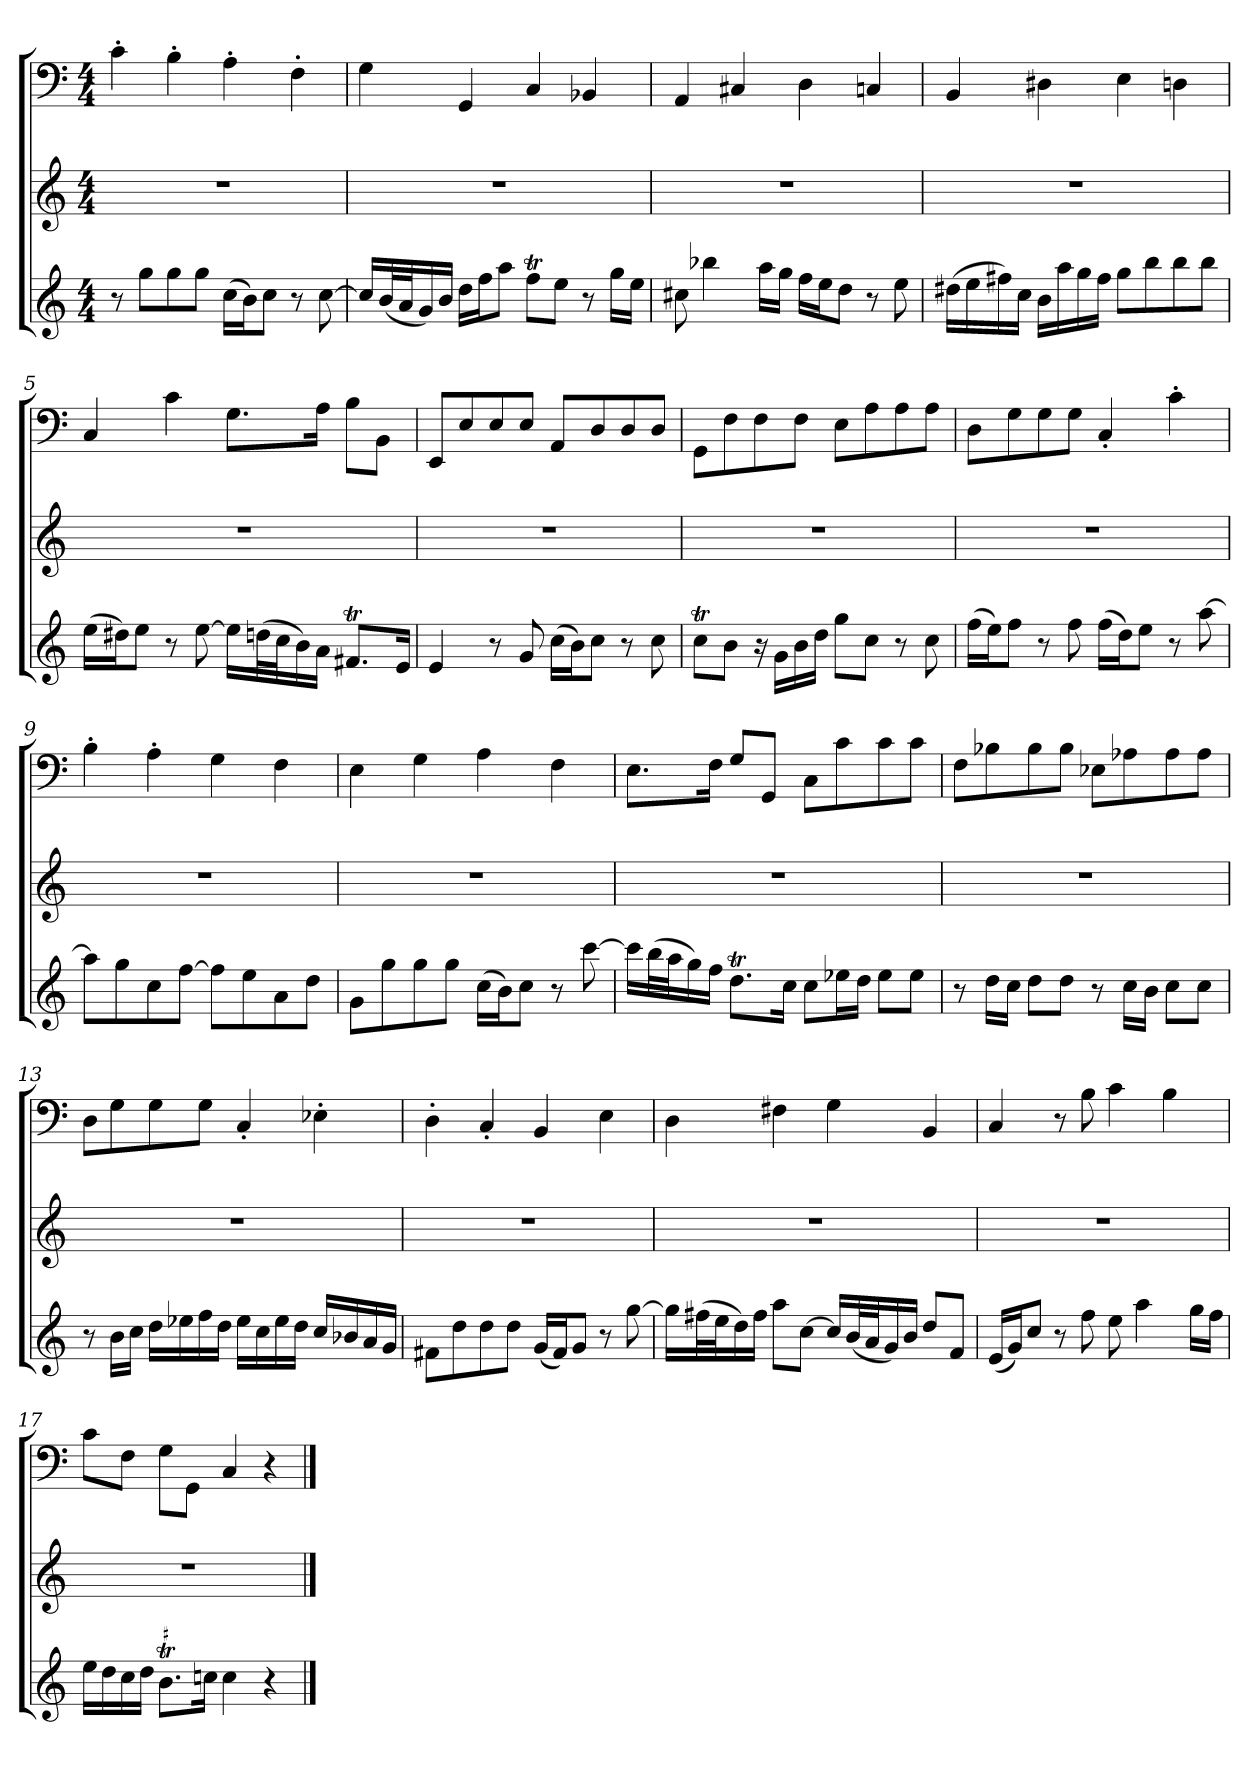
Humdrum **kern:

**kern	**kern	**kern
*part3	*part2	*part1
*staff3	*staff2	*staff1
*clefG2	*clefG2	*clefF4
*k[]	*k[]	*k[]
*C:	*C:	*C:
*M4/4	*M4/4	*M4/4
=1	=1	=1
8r	1r	4c'\
8gg\L	.	.
8gg\	.	4B'\
8gg\J	.	.
(16cc\LL	.	4A'\
16b\J)	.	.
8cc\J	.	.
8r	.	4F'\
[8cc\	.	.
=2	=2	=2
16cc/LL]	1r	4G\
(32b/L	.	.
32a/J	.	.
16g/)	.	.
16b/JJ	.	.
16dd\LL	.	4GG/
16ff\J	.	.
8aa\J	.	.
8ffT\L	.	4C/
8ee\J	.	.
8r	.	4BB-X/
16gg\LL	.	.
16ee\JJ	.	.
=3	=3	=3
8cc#X\	1r	4AA/
4bb-X\	.	.
.	.	4C#X/
16aa\LL	.	.
16gg\JJ	.	.
16ff\LL	.	4D\
16ee\J	.	.
8dd\J	.	.
8r	.	4Cn/
8ee\	.	.
=4	=4	=4
(16dd#X\LL	1r	4BB/
16ee\	.	.
16ff#X\)	.	.
16cc\JJ	.	.
16b\LL	.	4D#X\
16aa\	.	.
16gg\	.	.
16ff#\JJ	.	.
8gg\L	.	4E\
8bb\	.	.
8bb\	.	4Dn\
8bb\J	.	.
=5	=5	=5
(16ee\LL	1r	4C/
16dd#X\J)	.	.
8ee\J	.	.
8r	.	4c\
[8ee\	.	.
16ee\LL]	.	8.G\L
(32ddn\L	.	.
32cc\J	.	.
16b\)	.	.
16a\JJ	.	16A\Jk
8.f#Xt/L	.	8B\L
.	.	8BB\J
16e/Jk	.	.
=6	=6	=6
4e/	1r	8EE/L
.	.	8E/
8r	.	8E/
8g/	.	8E/J
(16cc\LL	.	8AA/L
16b\J)	.	.
8cc\J	.	8D/
8r	.	8D/
8cc\	.	8D/J
=7	=7	=7
8ccT\L	1r	8GG\L
8b\J	.	8F\
16r	.	8F\
16g\LL	.	.
16b\	.	8F\J
16dd\JJ	.	.
8gg\L	.	8E\L
8cc\J	.	8A\
8r	.	8A\
8cc\	.	8A\J
=8	=8	=8
(16ff\LL	1r	8D\L
16ee\J)	.	.
8ff\J	.	8G\
8r	.	8G\
8ff\	.	8G\J
(16ff\LL	.	4C'/
16dd\J)	.	.
8ee\J	.	.
8r	.	4c'\
[8aa\	.	.
=9	=9	=9
8aa\L]	1r	4B'\
8gg\	.	.
8cc\	.	4A'\
[8ff\J	.	.
8ff\L]	.	4G\
8ee\	.	.
8a\	.	4F\
8dd\J	.	.
=10	=10	=10
8g\L	1r	4E\
8gg\	.	.
8gg\	.	4G\
8gg\J	.	.
(16cc\LL	.	4A\
16b\J)	.	.
8cc\J	.	.
8r	.	4F\
[8ccc\	.	.
=11	=11	=11
16ccc\LL]	1r	8.E\L
(32bb\L	.	.
32aa\J	.	.
16gg\)	.	.
16ff\JJ	.	16F\Jk
8.ddT\L	.	8G/L
.	.	8GG/J
16cc\Jk	.	.
8cc\L	.	8C\L
16ee-X\L	.	8c\
16dd\JJ	.	.
8ee-\L	.	8c\
8ee-\J	.	8c\J
=12	=12	=12
8r	1r	8F\L
16dd\LL	.	8B-X\
16cc\JJ	.	.
8dd\L	.	8B-\
8dd\J	.	8B-\J
8r	.	8E-X\L
16cc\LL	.	8A-X\
16b\JJ	.	.
8cc\L	.	8A-\
8cc\J	.	8A-\J
=13	=13	=13
8r	1r	8D\L
16b\LL	.	8G\
16cc\JJ	.	.
16dd\LL	.	8G\
16ee-X\	.	.
16ff\	.	8G\J
16dd\JJ	.	.
16ee-\LL	.	4C'/
16cc\	.	.
16ee-\	.	.
16dd\JJ	.	.
16cc/LL	.	4E-X'\
16b-X/	.	.
16a/	.	.
16g/JJ	.	.
=14	=14	=14
8f#X\L	1r	4D'\
8dd\	.	.
8dd\	.	4C'/
8dd\J	.	.
(16g/LL	.	4BB/
16f#/J)	.	.
8g/J	.	.
8r	.	4E\
[8gg\	.	.
=15	=15	=15
16gg\LL]	1r	4D\
(32ff#X\L	.	.
32ee\J	.	.
16dd\)	.	.
16ff#\JJ	.	.
8aa\L	.	4F#X\
[8cc\J	.	.
16cc/LL]	.	4G\
(32b/L	.	.
32a/J	.	.
16g/)	.	.
16b/JJ	.	.
8dd/L	.	4BB/
8f/J	.	.
=16	=16	=16
(16e/LL	1r	4C/
16g/J)	.	.
8cc/J	.	.
8r	.	8r
8ff\	.	8B\
8ee\	.	4c\
4aa\	.	.
.	.	4B\
16gg\LL	.	.
16ff\JJ	.	.
=17	=17	=17
16ee\LL	1r	8c\L
16dd\	.	.
16cc\	.	8F\J
16dd\JJ	.	.
!LO:TR:acc=#	!	!
8.bT\L	.	8G\L
.	.	8GG\J
16ccn\Jk	.	.
4cc\	.	4C/
4r	.	4r
==	==	==
*-	*-	*-
